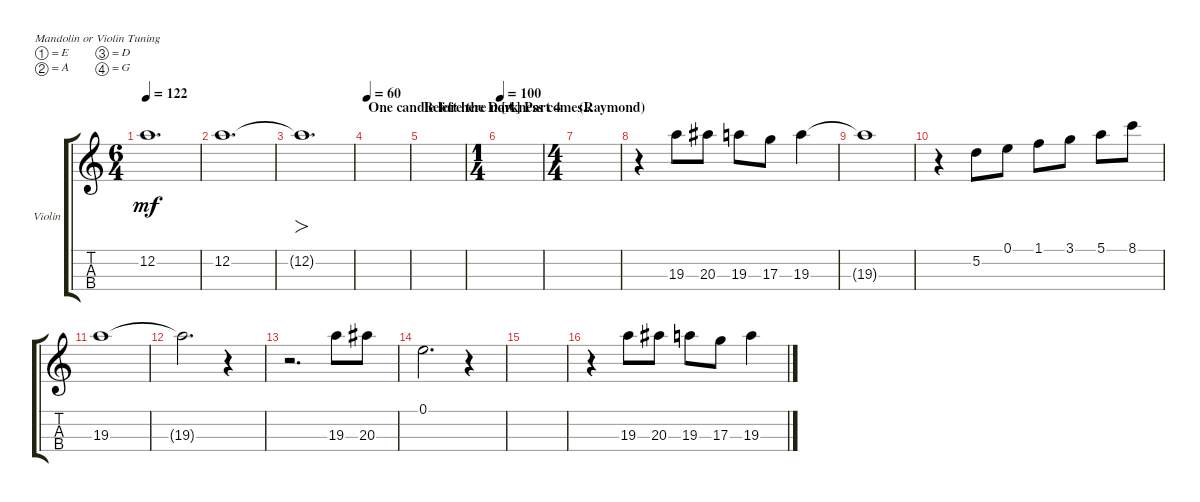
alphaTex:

\bracketExtendMode groupsimilarinstruments
\firstSystemTrackNameOrientation horizontal
\otherSystemsTrackNameOrientation horizontal
\track ("Violin" "Violin") {instrument violin}
\staff {score tabs}
\tuning (E5 A4 D4 G3)
\ts (6 4)
\tempo 122
\clef g2
\ks c
12.2.1{d dy mf} |
12.2.1{d} |
\scale
0.333333 12.2{t}.1{fo d} |
\section ("" "One candle left here now")
\tempo 60
\scale
0.333333 |
\section ("" "Before the Darkness comes...")
\scale
0.333333 |
\ts (1 4)
\section ("A" "Part 4")
\tempo 100
|
\ts (4 4)
\section ("" "(Raymond)")
|
r.4 19.3.8 20.3.8 19.3.8 17.3.8 19.3.4 |
19.3{t}.1 |
r.4 5.2.8 0.1.8 1.1.8 3.1.8 5.1.8 8.1.8 |
19.3.1 |
19.3{t}.2{d} r.4 |
r.2{d} 19.3.8 20.3.8 |
0.1.2{d} r.4 |
|
r.4 19.3.8 20.3.8 19.3.8 17.3.8 19.3.4
